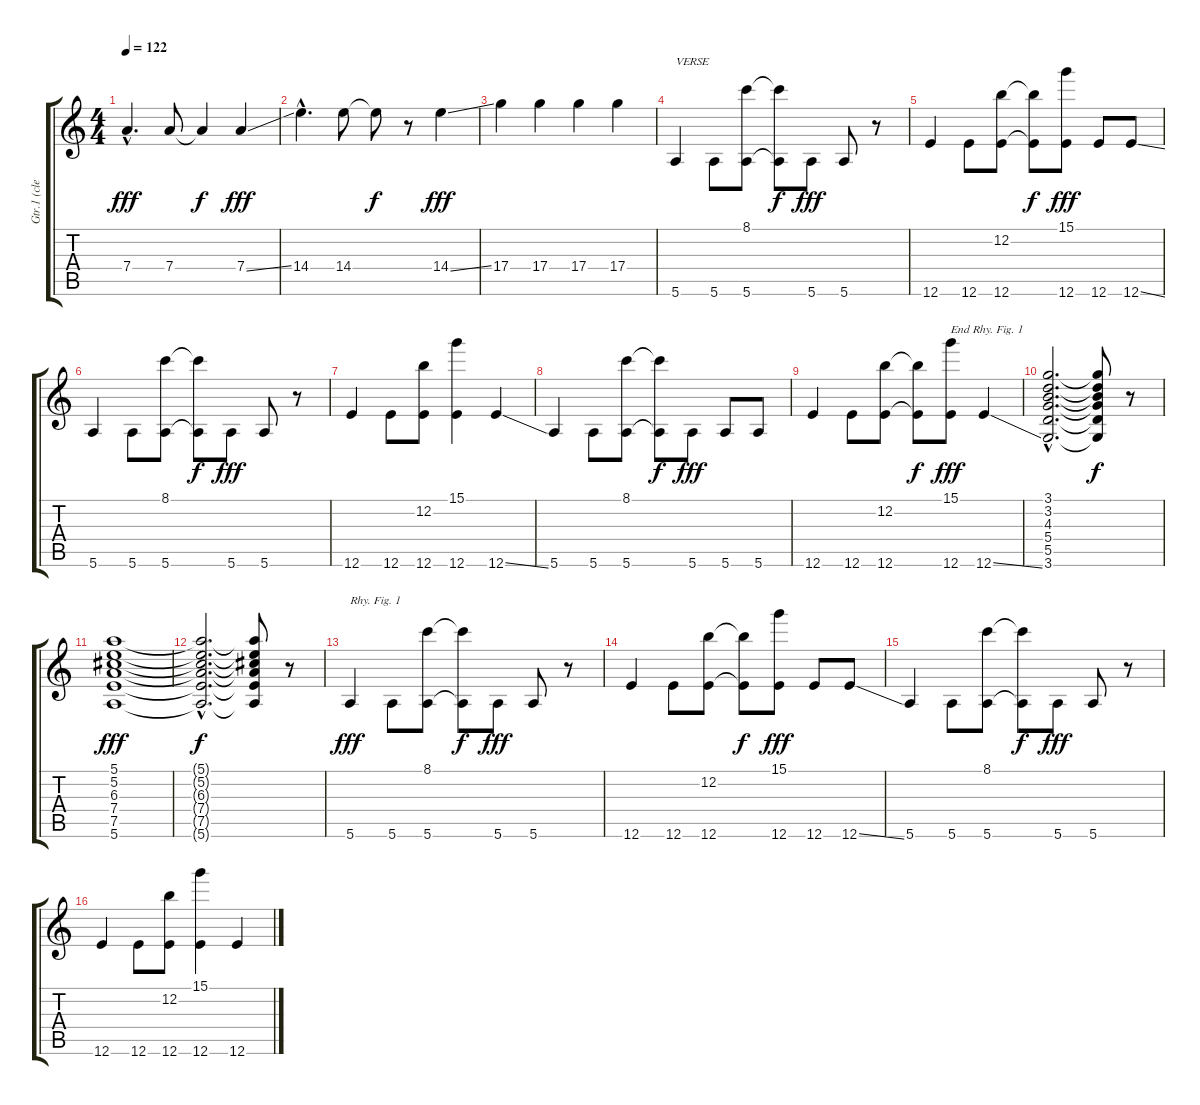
\track ("Gtr.1 (clean)" "Gtr.1 (cle") {instrument electricguitarclean}
\staff {score tabs}
\tuning (E4 B3 G3 D3 A2 E2) {hide}
\ts (4 4)
\tempo 122
\clef g2
\ks c
7.4{hac}.4{d dy fff} 7.4.8 7.4{t}.4{dy f} 7.4{ss}.4{dy fff} |
14.4{hac}.4{d} 14.4.8 14.4{t}.8{dy f} r.8 14.4{ss}.4{dy fff} |
17.4.4 17.4.4 17.4.4 17.4.4 |
5.6.4{txt "VERSE"} 5.6.8 (8.1 5.6).8 (8.1{t} 5.6{t}).8{dy f} 5.6.8{dy fff} 5.6.8 r.8 |
12.6.4 12.6.8 (12.2 12.6).8 (12.2{t} 12.6{t}).8{dy f} (15.1 12.6).8{dy fff} 12.6.8 12.6{ss}.8 |
5.6.4 5.6.8 (8.1 5.6).8 (8.1{t} 5.6{t}).8{dy f} 5.6.8{dy fff} 5.6.8 r.8 |
12.6.4 12.6.8 (12.2 12.6).8 (15.1 12.6).4 12.6{ss}.4 |
5.6.4 5.6.8 (8.1 5.6).8 (8.1{t} 5.6{t}).8{dy f} 5.6.8{dy fff} 5.6.8 5.6.8 |
12.6.4 12.6.8 (12.2 12.6).8 (12.2{t} 12.6{t}).8{dy f} (15.1 12.6).8{txt "End Rhy. Fig. 1" dy fff} 12.6{ss}.4 |
(3.1{hac} 3.2{hac} 4.3{hac} 5.4{hac} 5.5{hac} 3.6{hac}).2{d} (3.1{t} 3.2{t} 4.3{t} 5.4{t} 5.5{t} 3.6{t}).8{dy f} r.8 |
(5.1 5.2 6.3 7.4 7.5 5.6).1{dy fff} |
(5.1{hac t} 5.2{hac t} 6.3{hac t} 7.4{hac t} 7.5{hac t} 5.6{hac t}).2{d dy f} (5.1{t} 5.2{t} 6.3{t} 7.4{t} 7.5{t} 5.6{t}).8 r.8 |
5.6.4{txt "Rhy. Fig. 1" dy fff} 5.6.8 (8.1 5.6).8 (8.1{t} 5.6{t}).8{dy f} 5.6.8{dy fff} 5.6.8 r.8 |
12.6.4 12.6.8 (12.2 12.6).8 (12.2{t} 12.6{t}).8{dy f} (15.1 12.6).8{dy fff} 12.6.8 12.6{ss}.8 |
5.6.4 5.6.8 (8.1 5.6).8 (8.1{t} 5.6{t}).8{dy f} 5.6.8{dy fff} 5.6.8 r.8 |
12.6.4 12.6.8 (12.2 12.6).8 (15.1 12.6).4 12.6{ss}.4
